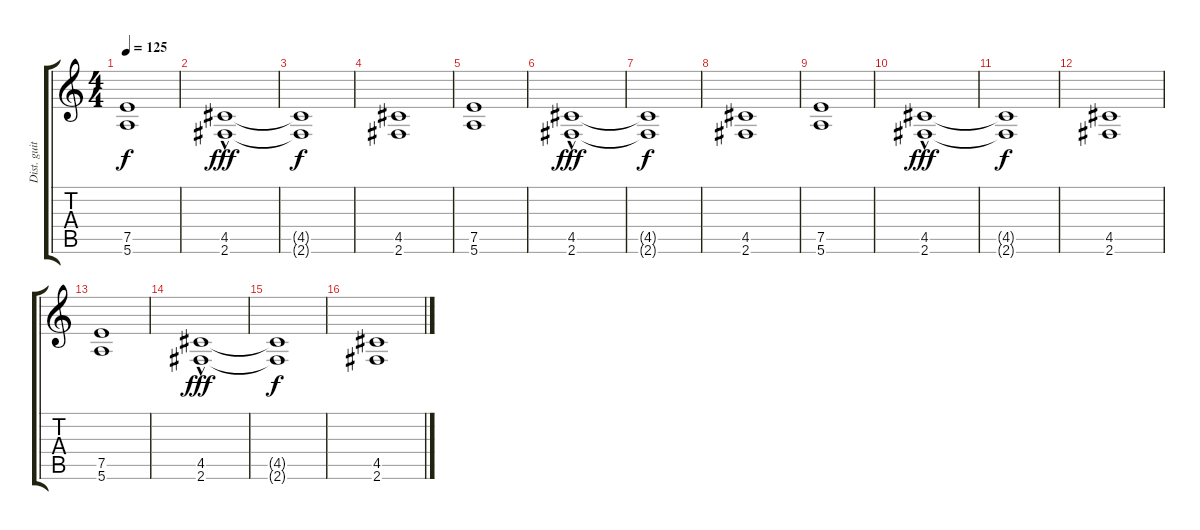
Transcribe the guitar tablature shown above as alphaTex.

\track ("Dist. guitar 1" "Dist. guit") {instrument overdrivenguitar}
\staff {score tabs}
\tuning (E4 B3 G3 D3 A2 E2) {hide}
\ts (4 4)
\tempo 125
\clef g2
\ks c
(7.5 5.6).1{dy f} |
(4.5 2.6{hac}).1{dy fff} |
(4.5{t} 2.6{t}).1{dy f} |
(4.5 2.6).1 |
(7.5 5.6).1 |
(4.5 2.6{hac}).1{dy fff} |
(4.5{t} 2.6{t}).1{dy f} |
(4.5 2.6).1 |
(7.5 5.6).1 |
(4.5 2.6{hac}).1{dy fff} |
(4.5{t} 2.6{t}).1{dy f} |
(4.5 2.6).1 |
(7.5 5.6).1 |
(4.5 2.6{hac}).1{dy fff} |
(4.5{t} 2.6{t}).1{dy f} |
(4.5 2.6).1
